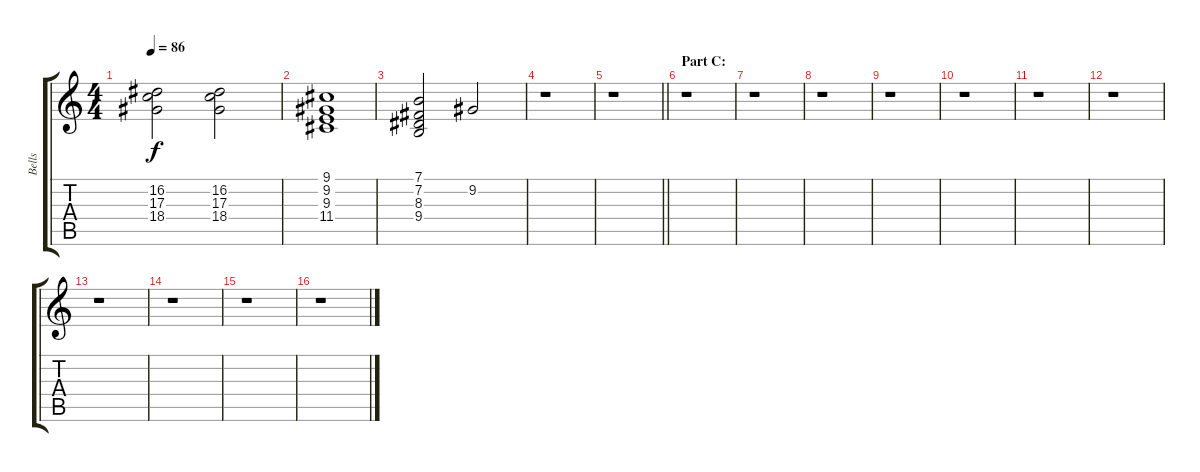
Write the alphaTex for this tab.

\track ("Bells" "Bells") {instrument tubularbells}
\staff {score tabs}
\tuning (E4 B3 G3 D3 A2 E2) {hide}
\ts (4 4)
\tempo 86
\clef g2
\ks c
(16.2 17.3 18.4).2{dy f} (16.2 17.3 18.4).2 |
(9.1 9.2 9.3 11.4).1 |
(7.1 7.2 8.3 9.4).2 9.2.2 |
r.1 |
\barLineRight lightlight
r.1 |
\section ("" "Part C:")
r.1 |
r.1 |
r.1 |
r.1 |
r.1 |
r.1 |
r.1 |
r.1 |
r.1 |
r.1 |
r.1
